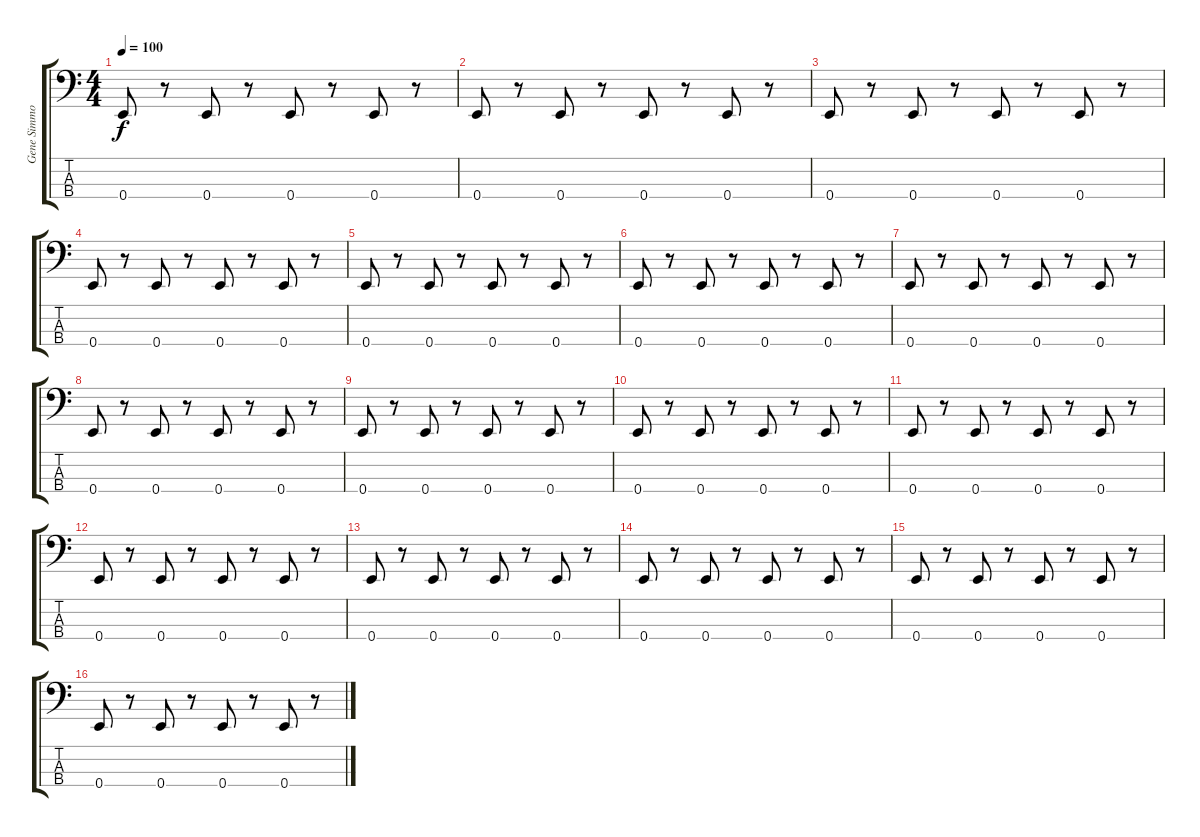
\track ("Gene Simmons" "Gene Simmo") {instrument electricbassfinger}
\staff {score tabs}
\tuning (G2 D2 A1 E1) {hide}
\ts (4 4)
\tempo 100
\clef f4
\ks c
0.4.8{dy f} r.8 0.4.8 r.8 0.4.8 r.8 0.4.8 r.8 |
0.4.8 r.8 0.4.8 r.8 0.4.8 r.8 0.4.8 r.8 |
0.4.8 r.8 0.4.8 r.8 0.4.8 r.8 0.4.8 r.8 |
0.4.8 r.8 0.4.8 r.8 0.4.8 r.8 0.4.8 r.8 |
0.4.8 r.8 0.4.8 r.8 0.4.8 r.8 0.4.8 r.8 |
0.4.8 r.8 0.4.8 r.8 0.4.8 r.8 0.4.8 r.8 |
0.4.8 r.8 0.4.8 r.8 0.4.8 r.8 0.4.8 r.8 |
0.4.8 r.8 0.4.8 r.8 0.4.8 r.8 0.4.8 r.8 |
0.4.8 r.8 0.4.8 r.8 0.4.8 r.8 0.4.8 r.8 |
0.4.8 r.8 0.4.8 r.8 0.4.8 r.8 0.4.8 r.8 |
0.4.8 r.8 0.4.8 r.8 0.4.8 r.8 0.4.8 r.8 |
0.4.8 r.8 0.4.8 r.8 0.4.8 r.8 0.4.8 r.8 |
0.4.8 r.8 0.4.8 r.8 0.4.8 r.8 0.4.8 r.8 |
0.4.8 r.8 0.4.8 r.8 0.4.8 r.8 0.4.8 r.8 |
0.4.8 r.8 0.4.8 r.8 0.4.8 r.8 0.4.8 r.8 |
0.4.8 r.8 0.4.8 r.8 0.4.8 r.8 0.4.8 r.8
